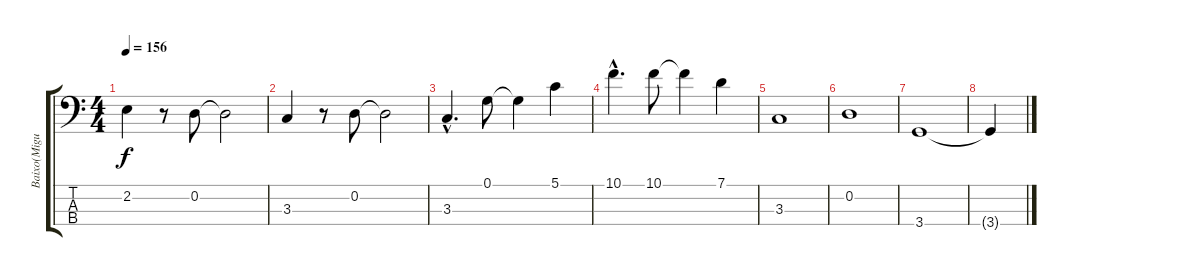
\track ("Baixo(Miguel)" "Baixo(Migu") {instrument electricbassfinger}
\staff {score tabs}
\tuning (G2 D2 A1 E1) {hide}
\ts (4 4)
\tempo 156
\clef f4
\ks c
2.2.4{dy f} r.8 0.2.8 0.2{t}.2 |
3.3.4 r.8 0.2.8 0.2{t}.2 |
3.3{hac}.4{d} 0.1.8 0.1{t}.4 5.1.4 |
10.1{hac}.4{d} 10.1.8 10.1{t}.4 7.1.4 |
3.3.1 |
0.2.1 |
3.4.1 |
3.4{t}.4
